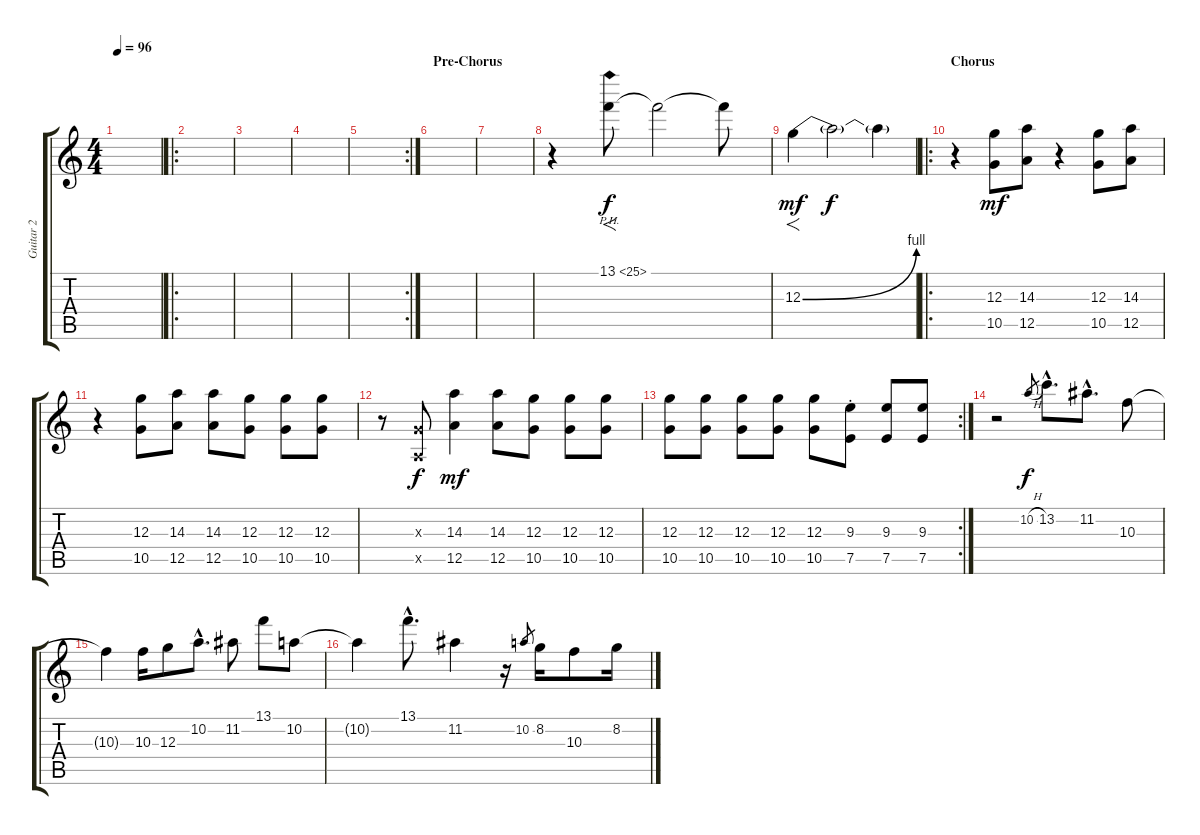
\track ("Guitar 2" "Guitar 2") {instrument distortionguitar}
\staff {score tabs}
\tuning (E4 B3 G3 D3 A2 E2) {hide}
\ts (4 4)
\tempo 96
\clef g2
\ks c
|
\ro
|
|
|
\rc 2
|
\section ("" "Pre-Chorus")
|
|
r.4 13.1{ph 12}.8{f} 13.1{t}.2{dy f} 13.1{t}.8 |
12.3{be (bend 0 0 60 4)}.4{f dy mf} 12.3{t}.2{dy f} 12.3{t}.4 |
\ro
\section ("" "Chorus")
r.4{balance 3} (12.3 10.5).8{dy mf} (14.3 12.5).8 r.4 (12.3 10.5).8 (14.3 12.5).8 |
r.4 (12.3 10.5).8 (14.3 12.5).8 (14.3 12.5).8 (12.3 10.5).8 (12.3 10.5).8 (12.3 10.5).8 |
r.8 (0.3{x} 0.5{x}).8{dy f} (14.3 12.5).4{dy mf} (14.3 12.5).8 (12.3 10.5).8 (12.3 10.5).8 (12.3 10.5).8 |
\rc 2
(12.3 10.5).8 (12.3 10.5).8 (12.3 10.5).8 (12.3 10.5).8 (12.3 10.5).8 (9.3{st} 7.5{st}).8 (9.3 7.5).8 (9.3 7.5).8 |
r.2{balance 8} 10.2{h}.8{gr dy f} 13.2{hac}.8{d} 11.2{hac}.8{d} 10.3.8 |
10.3{t}.4 10.3.16 12.3.8 10.2{hac}.8{d} 11.2.8 13.1.8 10.2.8 |
10.2{t}.4 13.1{hac}.8{d} 11.2.4 r.16 10.2.8{gr} 8.2.16 10.3.8 8.2{sl}.16
